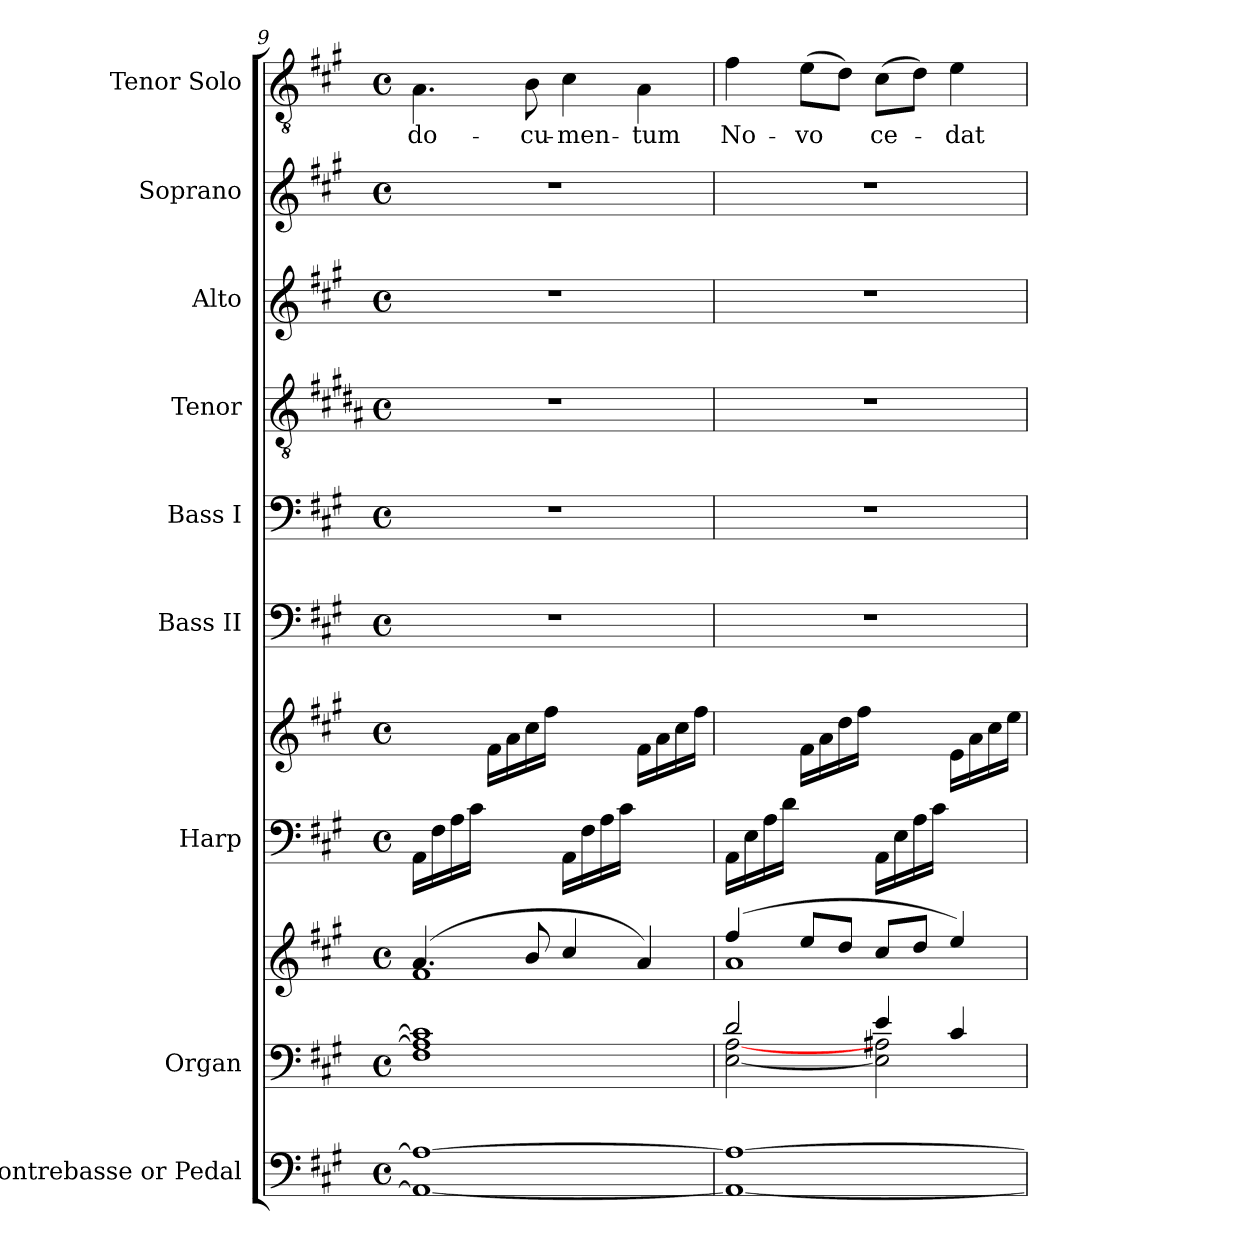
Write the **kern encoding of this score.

**kern	**kern	**kern	**kern	**kern	**kern	**kern	**kern	**kern	**kern	**kern	**text
*part9	*part8	*part8	*part7	*part7	*part6	*part5	*part4	*part3	*part2	*part1	*part1
*staff11	*staff10	*staff9	*staff8	*staff7	*staff6	*staff5	*staff4	*staff3	*staff2	*staff1	*staff1
*I"Contrebasse  or Pedal	*I"Organ	*	*I"Harp	*	*I"Bass II	*I"Bass I	*I"Tenor	*I"Alto	*I"Soprano	*I"Tenor Solo	*
*	*	*	*I'Hp	*	*I'B-II	*I'B-I	*I'T.	*I'A.	*I'S.	*I'Ts	*
*clefF4	*clefF4	*clefG2	*clefF4	*clefG2	*clefF4	*clefF4	*clefGv2	*clefG2	*clefG2	*clefGv2	*
*	*	*	*	*	*	*	*ITrd1c2	*	*	*	*
*k[f#c#g#]	*k[f#c#g#]	*k[f#c#g#]	*k[f#c#g#]	*k[f#c#g#]	*k[f#c#g#]	*k[f#c#g#]	*k[f#c#g#]	*k[f#c#g#]	*k[f#c#g#]	*k[f#c#g#]	*
*A:	*A:	*A:	*A:	*A:	*A:	*A:	*A:	*A:	*A:	*A:	*
*M4/4	*M4/4	*M4/4	*M4/4	*M4/4	*M4/4	*M4/4	*M4/4	*M4/4	*M4/4	*M4/4	*
*met(c)	*met(c)	*met(c)	*met(c)	*met(c)	*met(c)	*met(c)	*met(c)	*met(c)	*met(c)	*met(c)	*
=9	=9	=9	=9	=9	=9	=9	=9	=9	=9	=9	=9
*	*	*^	*	*^	*	*	*	*	*	*	*
!	!	!	!	!	!	!	!	!	!	!	!	!	!LO:LY:b
1AA_ 1A_	1F# 1A] 1c]	(>4.a/	1f#	16AA\LL	1ryy	4ryy	1r	1r	1r	1r	1r	4.A\	do-
.	.	.	.	16F#\	.	.	.	.	.	.	.	.	.
.	.	.	.	16A\	.	.	.	.	.	.	.	.	.
.	.	.	.	16c#\JJ	.	.	.	.	.	.	.	.	.
.	.	.	.	4ryy	.	16f#\LL	.	.	.	.	.	.	.
.	.	.	.	.	.	16a\	.	.	.	.	.	.	.
!	!	!	!	!	!	!	!	!	!	!	!	!	!LO:LY:b
.	.	8b/	.	.	.	16cc#\	.	.	.	.	.	8B\	-cu-
.	.	.	.	.	.	16ff#\JJ	.	.	.	.	.	.	.
!	!	!	!	!	!	!	!	!	!	!	!	!	!LO:LY:b
.	.	4cc#/	.	16AA\LL	.	4ryy	.	.	.	.	.	4c#\	-men-
.	.	.	.	16F#\	.	.	.	.	.	.	.	.	.
.	.	.	.	16A\	.	.	.	.	.	.	.	.	.
.	.	.	.	16c#\JJ	.	.	.	.	.	.	.	.	.
!	!	!	!	!	!	!	!	!	!	!	!	!	!LO:LY:b
.	.	4a/)	.	4ryy	.	16f#\LL	.	.	.	.	.	4A\	-tum
.	.	.	.	.	.	16a\	.	.	.	.	.	.	.
.	.	.	.	.	.	16cc#\	.	.	.	.	.	.	.
.	.	.	.	.	.	16ff#\JJ	.	.	.	.	.	.	.
!!LO:PB:g=z
=10	=10	=10	=10	=10	=10	=10	=10	=10	=10	=10	=10	=10	=10
*	*^	*	*	*	*	*	*	*	*	*	*	*	*
!	!	!	!	!	!	!	!	!	!	!	!	!	!	!LO:LY:b
1AA_ 1A_	2d/	[<2E\ [<2A\	(>4ff#/	1a	16AA\LL	1ryy	4ryy	1r	1r	1r	1r	1r	4f#\	No-
.	.	.	.	.	16E\	.	.	.	.	.	.	.	.	.
.	.	.	.	.	16A\	.	.	.	.	.	.	.	.	.
.	.	.	.	.	16d\JJ	.	.	.	.	.	.	.	.	.
!	!	!	!	!	!	!	!	!	!	!	!	!	!	!LO:LY:b
.	.	.	8ee/L	.	4ryy	.	16f#\LL	.	.	.	.	.	(>8e\L	-vo
.	.	.	.	.	.	.	16a\	.	.	.	.	.	.	.
.	.	.	8dd/J	.	.	.	16dd\	.	.	.	.	.	8d\J)	.
.	.	.	.	.	.	.	16ff#\JJ	.	.	.	.	.	.	.
!	!	!	!	!	!	!	!	!	!	!	!	!	!	!LO:LY:b
.	4e/	2E\] 2A#\	8cc#/L	.	16AA\LL	.	4ryy	.	.	.	.	.	(>8c#\L	ce-
.	.	.	.	.	16E\	.	.	.	.	.	.	.	.	.
.	.	.	8dd/J	.	16A\	.	.	.	.	.	.	.	8d\J)	.
.	.	.	.	.	16c#\JJ	.	.	.	.	.	.	.	.	.
!	!	!	!	!	!	!	!	!	!	!	!	!	!	!LO:LY:b
.	4c#/	.	4ee/)	.	4ryy	.	16e\LL	.	.	.	.	.	4e\	-dat
.	.	.	.	.	.	.	16a\	.	.	.	.	.	.	.
.	.	.	.	.	.	.	16cc#\	.	.	.	.	.	.	.
.	.	.	.	.	.	.	16ee\JJ	.	.	.	.	.	.	.
*	*v	*v	*	*	*	*v	*v	*	*	*	*	*	*	*
*	*	*v	*v	*	*	*	*	*	*	*	*	*
=	=	=	=	=	=	=	=	=	=	=	=
*-	*-	*-	*-	*-	*-	*-	*-	*-	*-	*-	*-
